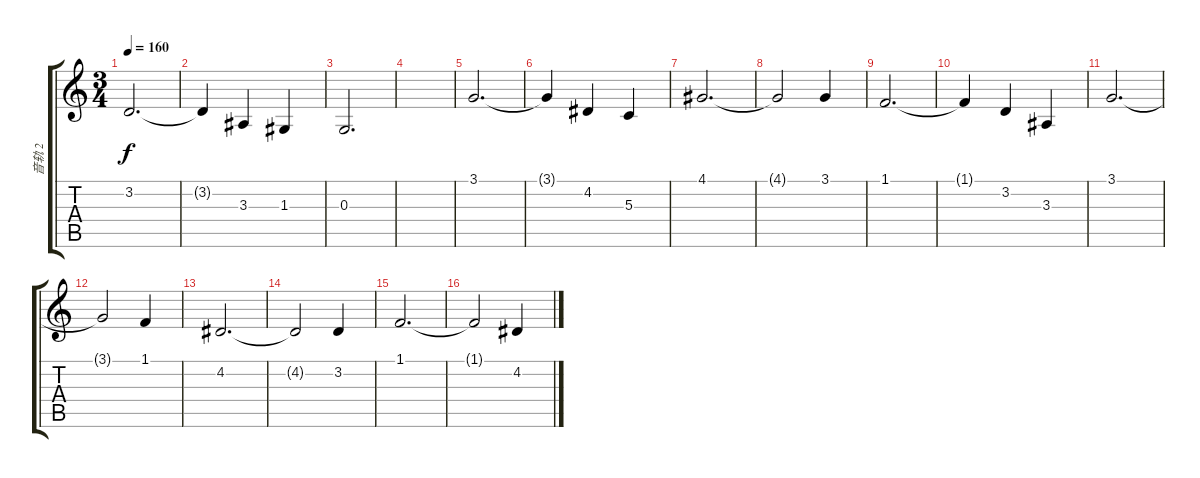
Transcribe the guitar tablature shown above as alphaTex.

\track ("音轨 2" "音轨 2") {instrument pad4choir}
\staff {score tabs}
\tuning (E4 B3 G3 D3 A2 E2) {hide}
\ts (3 4)
\tempo 160
\clef g2
\ks c
3.2.2{d dy f} |
3.2{t}.4 3.3.4 1.3.4 |
0.3.2{d} |
|
3.1.2{d} |
3.1{t}.4 4.2.4 5.3.4 |
4.1.2{d} |
4.1{t}.2 3.1.4 |
1.1.2{d} |
1.1{t}.4 3.2.4 3.3.4 |
3.1.2{d} |
3.1{t}.2 1.1.4 |
4.2.2{d} |
4.2{t}.2 3.2.4 |
1.1.2{d} |
1.1{t}.2 4.2.4
